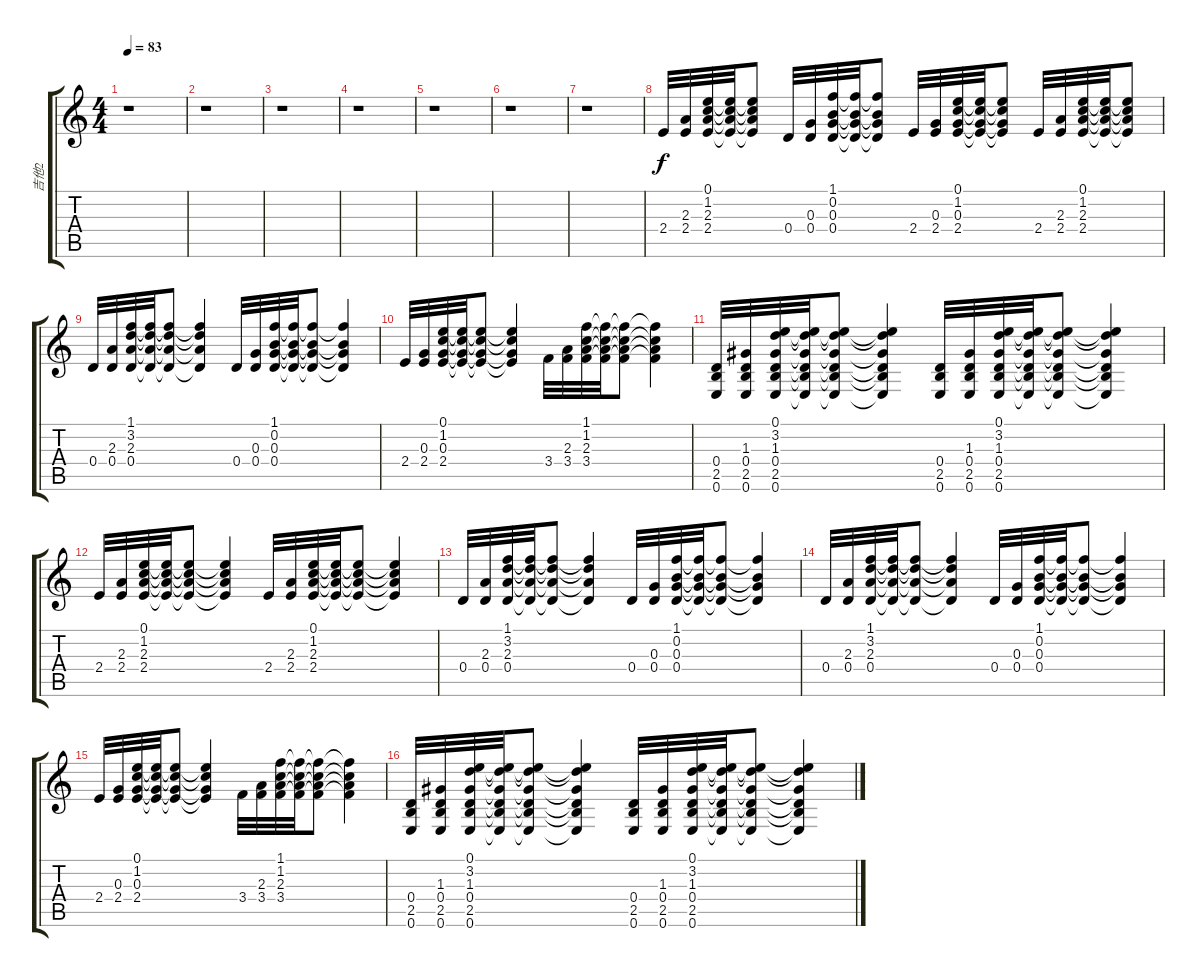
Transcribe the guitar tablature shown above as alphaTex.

\track ("吉他2" "吉他2") {instrument electricguitarclean}
\staff {score tabs}
\tuning (E4 B3 G3 D3 A2 E2) {hide}
\ts (4 4)
\tempo 83
\clef g2
\ks c
r.1{dy f} |
r.1 |
r.1 |
r.1 |
r.1 |
r.1 |
r.1 |
2.4.32 (2.3 2.4).32 (0.1 1.2 2.3 2.4).32 (0.1{t} 1.2{t} 2.3{t} 2.4{t}).32 (0.1{t} 1.2{t} 2.3{t} 2.4{t}).8 0.4.32 (0.3 0.4).32 (1.1 0.2 0.3 0.4).32 (1.1{t} 0.2{t} 0.3{t} 0.4{t}).32 (1.1{t} 0.2{t} 0.3{t} 0.4{t}).8 2.4.32 (0.3 2.4).32 (0.1 1.2 0.3 2.4).32 (0.1{t} 1.2{t} 0.3{t} 2.4{t}).32 (0.1{t} 1.2{t} 0.3{t} 2.4{t}).8 2.4.32 (2.3 2.4).32 (0.1 1.2 2.3 2.4).32 (0.1{t} 1.2{t} 2.3{t} 2.4{t}).32 (0.1{t} 1.2{t} 2.3{t} 2.4{t}).8 |
0.4.32 (2.3 0.4).32 (1.1 3.2 2.3 0.4).32 (1.1{t} 3.2{t} 2.3{t} 0.4{t}).32 (1.1{t} 3.2{t} 2.3{t} 0.4{t}).8 (1.1{t} 3.2{t} 2.3{t} 0.4{t}).4 0.4.32 (0.3 0.4).32 (1.1 0.2 0.3 0.4).32 (1.1{t} 0.2{t} 0.3{t} 0.4{t}).32 (1.1{t} 0.2{t} 0.3{t} 0.4{t}).8 (1.1{t} 0.2{t} 0.3{t} 0.4{t}).4 |
2.4.32 (0.3 2.4).32 (0.1 1.2 0.3 2.4).32 (0.1{t} 1.2{t} 0.3{t} 2.4{t}).32 (0.1{t} 1.2{t} 0.3{t} 2.4{t}).8 (0.1{t} 1.2{t} 0.3{t} 2.4{t}).4 3.4.32 (2.3 3.4).32 (1.1 1.2 2.3 3.4).32 (1.1{t} 1.2{t} 2.3{t} 3.4{t}).32 (1.1{t} 1.2{t} 2.3{t} 3.4{t}).8 (1.1{t} 1.2{t} 2.3{t} 3.4{t}).4 |
(0.4 2.5 0.6).32 (1.3 0.4 2.5 0.6).32 (0.1 3.2 1.3 0.4 2.5 0.6).32 (0.1{t} 3.2{t} 1.3{t} 0.4{t} 2.5{t} 0.6{t}).32 (0.1{t} 3.2{t} 1.3{t} 0.4{t} 2.5{t} 0.6{t}).8 (0.1{t} 3.2{t} 1.3{t} 0.4{t} 2.5{t} 0.6{t}).4 (0.4 2.5 0.6).32 (1.3 0.4 2.5 0.6).32 (0.1 3.2 1.3 0.4 2.5 0.6).32 (0.1{t} 3.2{t} 1.3{t} 0.4{t} 2.5{t} 0.6{t}).32 (0.1{t} 3.2{t} 1.3{t} 0.4{t} 2.5{t} 0.6{t}).8 (0.1{t} 3.2{t} 1.3{t} 0.4{t} 2.5{t} 0.6{t}).4 |
2.4.32 (2.3 2.4).32 (0.1 1.2 2.3 2.4).32 (0.1{t} 1.2{t} 2.3{t} 2.4{t}).32 (0.1{t} 1.2{t} 2.3{t} 2.4{t}).8 (0.1{t} 1.2{t} 2.3{t} 2.4{t}).4 2.4.32 (2.3 2.4).32 (0.1 1.2 2.3 2.4).32 (0.1{t} 1.2{t} 2.3{t} 2.4{t}).32 (0.1{t} 1.2{t} 2.3{t} 2.4{t}).8 (0.1{t} 1.2{t} 2.3{t} 2.4{t}).4 |
0.4.32 (2.3 0.4).32 (1.1 3.2 2.3 0.4).32 (1.1{t} 3.2{t} 2.3{t} 0.4{t}).32 (1.1{t} 3.2{t} 2.3{t} 0.4{t}).8 (1.1{t} 3.2{t} 2.3{t} 0.4{t}).4 0.4.32 (0.3 0.4).32 (1.1 0.2 0.3 0.4).32 (1.1{t} 0.2{t} 0.3{t} 0.4{t}).32 (1.1{t} 0.2{t} 0.3{t} 0.4{t}).8 (1.1{t} 0.2{t} 0.3{t} 0.4{t}).4 |
0.4.32 (2.3 0.4).32 (1.1 3.2 2.3 0.4).32 (1.1{t} 3.2{t} 2.3{t} 0.4{t}).32 (1.1{t} 3.2{t} 2.3{t} 0.4{t}).8 (1.1{t} 3.2{t} 2.3{t} 0.4{t}).4 0.4.32 (0.3 0.4).32 (1.1 0.2 0.3 0.4).32 (1.1{t} 0.2{t} 0.3{t} 0.4{t}).32 (1.1{t} 0.2{t} 0.3{t} 0.4{t}).8 (1.1{t} 0.2{t} 0.3{t} 0.4{t}).4 |
2.4.32 (0.3 2.4).32 (0.1 1.2 0.3 2.4).32 (0.1{t} 1.2{t} 0.3{t} 2.4{t}).32 (0.1{t} 1.2{t} 0.3{t} 2.4{t}).8 (0.1{t} 1.2{t} 0.3{t} 2.4{t}).4 3.4.32 (2.3 3.4).32 (1.1 1.2 2.3 3.4).32 (1.1{t} 1.2{t} 2.3{t} 3.4{t}).32 (1.1{t} 1.2{t} 2.3{t} 3.4{t}).8 (1.1{t} 1.2{t} 2.3{t} 3.4{t}).4 |
(0.4 2.5 0.6).32 (1.3 0.4 2.5 0.6).32 (0.1 3.2 1.3 0.4 2.5 0.6).32 (0.1{t} 3.2{t} 1.3{t} 0.4{t} 2.5{t} 0.6{t}).32 (0.1{t} 3.2{t} 1.3{t} 0.4{t} 2.5{t} 0.6{t}).8 (0.1{t} 3.2{t} 1.3{t} 0.4{t} 2.5{t} 0.6{t}).4 (0.4 2.5 0.6).32 (1.3 0.4 2.5 0.6).32 (0.1 3.2 1.3 0.4 2.5 0.6).32 (0.1{t} 3.2{t} 1.3{t} 0.4{t} 2.5{t} 0.6{t}).32 (0.1{t} 3.2{t} 1.3{t} 0.4{t} 2.5{t} 0.6{t}).8 (0.1{t} 3.2{t} 1.3{t} 0.4{t} 2.5{t} 0.6{t}).4
